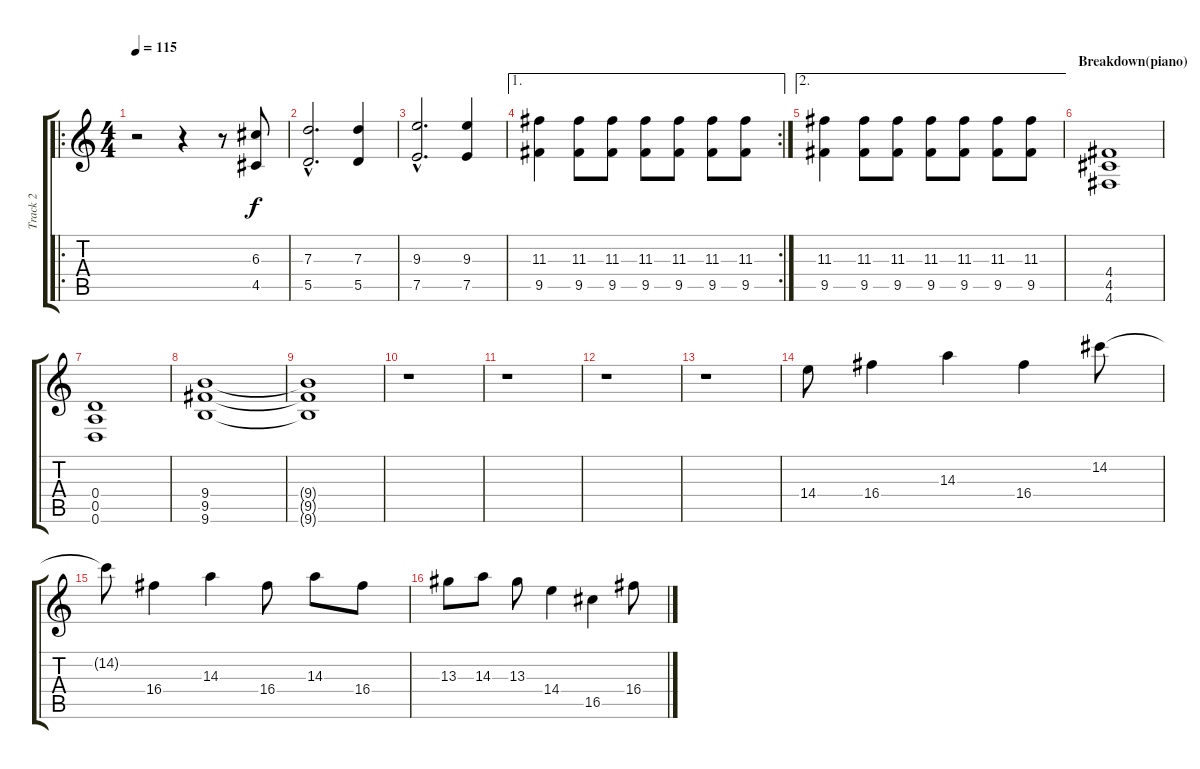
\track ("Track 2" "Track 2") {instrument distortionguitar}
\staff {score tabs}
\tuning (E4 B3 G3 D3 A2 D2) {hide}
\ro
\ts (4 4)
\tempo 115
\clef g2
\ks c
r.2{dy f} r.4 r.8 (6.3 4.5).8 |
(7.3{hac} 5.5{hac}).2{d} (7.3 5.5).4 |
(9.3{hac} 7.5{hac}).2{d} (9.3 7.5).4 |
\ae 1
\rc 2
(11.3 9.5).4 (11.3 9.5).8 (11.3 9.5).8 (11.3 9.5).8 (11.3 9.5).8 (11.3 9.5).8 (11.3 9.5).8 |
\ae 2
(11.3 9.5).4 (11.3 9.5).8 (11.3 9.5).8 (11.3 9.5).8 (11.3 9.5).8 (11.3 9.5).8 (11.3 9.5).8 |
\section ("" "Breakdown(piano)")
(4.4 4.5 4.6).1 |
(0.4 0.5 0.6).1 |
(9.4 9.5 9.6).1 |
(9.4{t} 9.5{t} 9.6{t}).1 |
r.1 |
r.1 |
r.1 |
r.1 |
14.4.8{instrument electricguitarjazz} 16.4.4 14.3.4 16.4.4 14.2.8 |
14.2{t}.8 16.4.4 14.3.4 16.4.8 14.3.8 16.4.8 |
13.3.8 14.3.8 13.3.8 14.4.4 16.5.4 16.4.8
